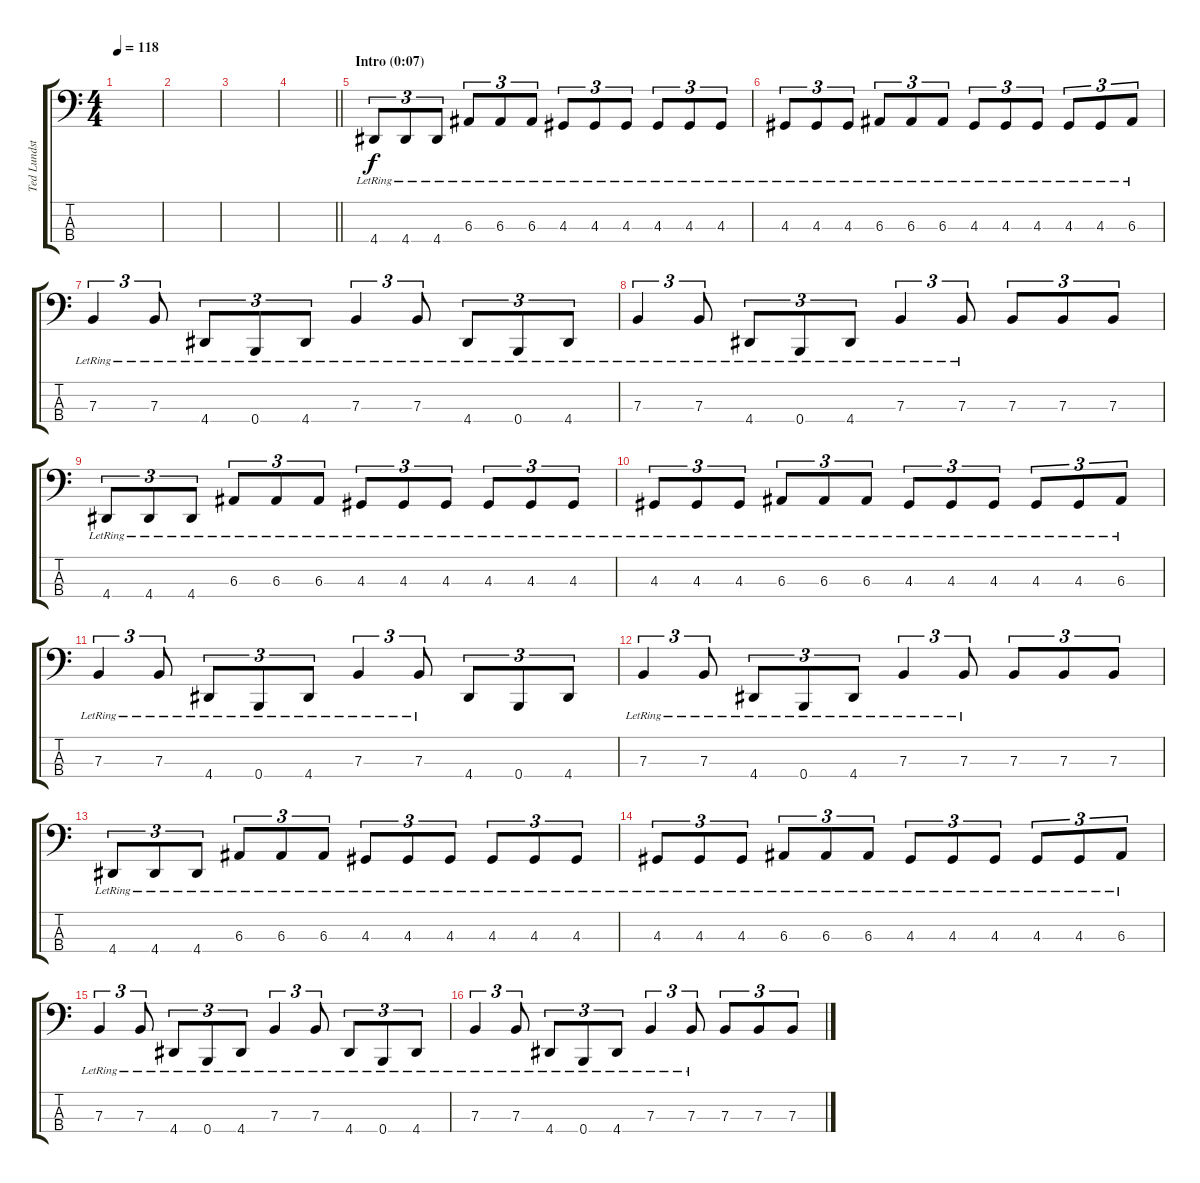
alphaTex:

\track ("Ted Lundström" "Ted Lundst") {instrument electricbasspick}
\staff {score tabs}
\tuning (D2 A1 E1 B0) {hide}
\ts (4 4)
\tempo 118
\clef f4
\ks c
|
|
|
\barLineRight lightlight
|
\section ("" "Intro (0:07)")
4.4{lr}.8{tu (3 2) volume 10} 4.4{lr}.8{tu (3 2)} 4.4{lr}.8{tu (3 2)} 6.3{lr}.8{tu (3 2)} 6.3{lr}.8{tu (3 2)} 6.3{lr}.8{tu (3 2)} 4.3{lr}.8{tu (3 2)} 4.3{lr}.8{tu (3 2)} 4.3{lr}.8{tu (3 2)} 4.3{lr}.8{tu (3 2)} 4.3{lr}.8{tu (3 2)} 4.3{lr}.8{tu (3 2)} |
4.3{lr}.8{tu (3 2)} 4.3{lr}.8{tu (3 2)} 4.3{lr}.8{tu (3 2)} 6.3{lr}.8{tu (3 2)} 6.3{lr}.8{tu (3 2)} 6.3{lr}.8{tu (3 2)} 4.3{lr}.8{tu (3 2)} 4.3{lr}.8{tu (3 2)} 4.3{lr}.8{tu (3 2)} 4.3{lr}.8{tu (3 2)} 4.3{lr}.8{tu (3 2)} 6.3{lr}.8{tu (3 2)} |
7.3{lr}.4{tu (3 2)} 7.3{lr}.8{tu (3 2)} 4.4{lr}.8{tu (3 2)} 0.4{lr}.8{tu (3 2)} 4.4{lr}.8{tu (3 2)} 7.3{lr}.4{tu (3 2)} 7.3{lr}.8{tu (3 2)} 4.4{lr}.8{tu (3 2)} 0.4{lr}.8{tu (3 2)} 4.4{lr}.8{tu (3 2)} |
7.3{lr}.4{tu (3 2)} 7.3{lr}.8{tu (3 2)} 4.4{lr}.8{tu (3 2)} 0.4{lr}.8{tu (3 2)} 4.4{lr}.8{tu (3 2)} 7.3{lr}.4{tu (3 2)} 7.3{lr}.8{tu (3 2)} 7.3.8{tu (3 2)} 7.3.8{tu (3 2)} 7.3.8{tu (3 2)} |
4.4{lr}.8{tu (3 2)} 4.4{lr}.8{tu (3 2)} 4.4{lr}.8{tu (3 2)} 6.3{lr}.8{tu (3 2)} 6.3{lr}.8{tu (3 2)} 6.3{lr}.8{tu (3 2)} 4.3{lr}.8{tu (3 2)} 4.3{lr}.8{tu (3 2)} 4.3{lr}.8{tu (3 2)} 4.3{lr}.8{tu (3 2)} 4.3{lr}.8{tu (3 2)} 4.3{lr}.8{tu (3 2)} |
4.3{lr}.8{tu (3 2)} 4.3{lr}.8{tu (3 2)} 4.3{lr}.8{tu (3 2)} 6.3{lr}.8{tu (3 2)} 6.3{lr}.8{tu (3 2)} 6.3{lr}.8{tu (3 2)} 4.3{lr}.8{tu (3 2)} 4.3{lr}.8{tu (3 2)} 4.3{lr}.8{tu (3 2)} 4.3{lr}.8{tu (3 2)} 4.3{lr}.8{tu (3 2)} 6.3{lr}.8{tu (3 2)} |
7.3{lr}.4{tu (3 2)} 7.3{lr}.8{tu (3 2)} 4.4{lr}.8{tu (3 2)} 0.4{lr}.8{tu (3 2)} 4.4{lr}.8{tu (3 2)} 7.3{lr}.4{tu (3 2)} 7.3{lr}.8{tu (3 2)} 4.4.8{tu (3 2)} 0.4.8{tu (3 2)} 4.4.8{tu (3 2)} |
7.3{lr}.4{tu (3 2)} 7.3{lr}.8{tu (3 2)} 4.4{lr}.8{tu (3 2)} 0.4{lr}.8{tu (3 2)} 4.4{lr}.8{tu (3 2)} 7.3{lr}.4{tu (3 2)} 7.3{lr}.8{tu (3 2)} 7.3.8{tu (3 2)} 7.3.8{tu (3 2)} 7.3.8{tu (3 2)} |
4.4{lr}.8{tu (3 2)} 4.4{lr}.8{tu (3 2)} 4.4{lr}.8{tu (3 2)} 6.3{lr}.8{tu (3 2)} 6.3{lr}.8{tu (3 2)} 6.3{lr}.8{tu (3 2)} 4.3{lr}.8{tu (3 2)} 4.3{lr}.8{tu (3 2)} 4.3{lr}.8{tu (3 2)} 4.3{lr}.8{tu (3 2)} 4.3{lr}.8{tu (3 2)} 4.3{lr}.8{tu (3 2)} |
4.3{lr}.8{tu (3 2)} 4.3{lr}.8{tu (3 2)} 4.3{lr}.8{tu (3 2)} 6.3{lr}.8{tu (3 2)} 6.3{lr}.8{tu (3 2)} 6.3{lr}.8{tu (3 2)} 4.3{lr}.8{tu (3 2)} 4.3{lr}.8{tu (3 2)} 4.3{lr}.8{tu (3 2)} 4.3{lr}.8{tu (3 2)} 4.3{lr}.8{tu (3 2)} 6.3{lr}.8{tu (3 2)} |
7.3{lr}.4{tu (3 2)} 7.3{lr}.8{tu (3 2)} 4.4{lr}.8{tu (3 2)} 0.4{lr}.8{tu (3 2)} 4.4{lr}.8{tu (3 2)} 7.3{lr}.4{tu (3 2)} 7.3{lr}.8{tu (3 2)} 4.4{lr}.8{tu (3 2)} 0.4{lr}.8{tu (3 2)} 4.4{lr}.8{tu (3 2)} |
7.3{lr}.4{tu (3 2)} 7.3{lr}.8{tu (3 2)} 4.4{lr}.8{tu (3 2)} 0.4{lr}.8{tu (3 2)} 4.4{lr}.8{tu (3 2)} 7.3{lr}.4{tu (3 2)} 7.3{lr}.8{tu (3 2)} 7.3.8{tu (3 2)} 7.3.8{tu (3 2)} 7.3.8{tu (3 2)}
